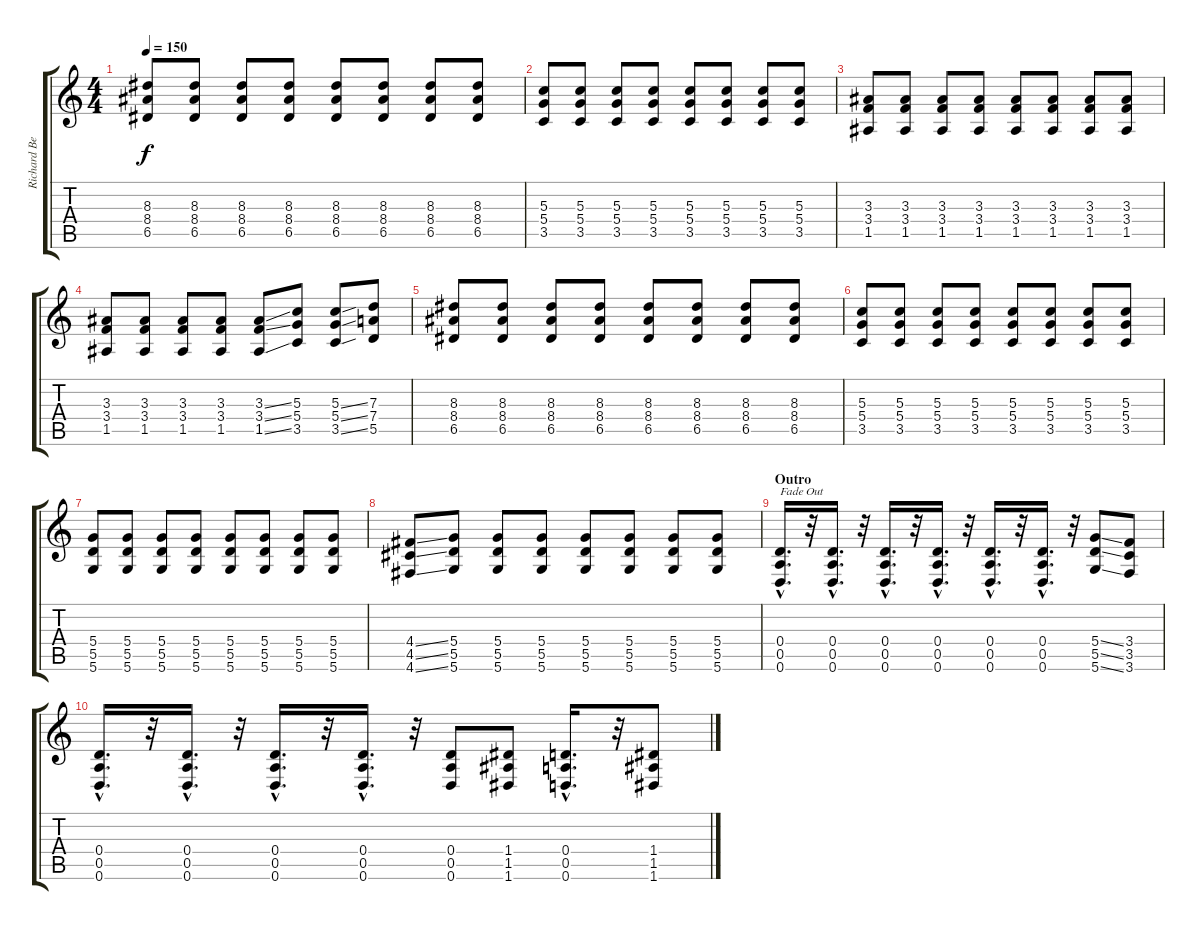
\track ("Richard Bernstein" "Richard Be") {instrument distortionguitar}
\staff {score tabs}
\tuning (E4 B3 G3 D3 A2 D2) {hide}
\ts (4 4)
\tempo 150
\clef g2
\ks c
(8.3 8.4 6.5).8{dy f} (8.3 8.4 6.5).8 (8.3 8.4 6.5).8 (8.3 8.4 6.5).8 (8.3 8.4 6.5).8 (8.3 8.4 6.5).8 (8.3 8.4 6.5).8 (8.3 8.4 6.5).8 |
(5.3 5.4 3.5).8 (5.3 5.4 3.5).8 (5.3 5.4 3.5).8 (5.3 5.4 3.5).8 (5.3 5.4 3.5).8 (5.3 5.4 3.5).8 (5.3 5.4 3.5).8 (5.3 5.4 3.5).8 |
(3.3 3.4 1.5).8 (3.3 3.4 1.5).8 (3.3 3.4 1.5).8 (3.3 3.4 1.5).8 (3.3 3.4 1.5).8 (3.3 3.4 1.5).8 (3.3 3.4 1.5).8 (3.3 3.4 1.5).8 |
(3.3 3.4 1.5).8 (3.3 3.4 1.5).8 (3.3 3.4 1.5).8 (3.3 3.4 1.5).8 (3.3{ss} 3.4{ss} 1.5{ss}).8 (5.3 5.4 3.5).8 (5.3{ss} 5.4{ss} 3.5{ss}).8 (7.3 7.4 5.5).8 |
(8.3 8.4 6.5).8 (8.3 8.4 6.5).8 (8.3 8.4 6.5).8 (8.3 8.4 6.5).8 (8.3 8.4 6.5).8 (8.3 8.4 6.5).8 (8.3 8.4 6.5).8 (8.3 8.4 6.5).8 |
(5.3 5.4 3.5).8 (5.3 5.4 3.5).8 (5.3 5.4 3.5).8 (5.3 5.4 3.5).8 (5.3 5.4 3.5).8 (5.3 5.4 3.5).8 (5.3 5.4 3.5).8 (5.3 5.4 3.5).8 |
(5.4 5.5 5.6).8 (5.4 5.5 5.6).8 (5.4 5.5 5.6).8 (5.4 5.5 5.6).8 (5.4 5.5 5.6).8 (5.4 5.5 5.6).8 (5.4 5.5 5.6).8 (5.4 5.5 5.6).8 |
(4.4{ss} 4.5{ss} 4.6{ss}).8 (5.4 5.5 5.6).8 (5.4 5.5 5.6).8 (5.4 5.5 5.6).8 (5.4 5.5 5.6).8 (5.4 5.5 5.6).8 (5.4 5.5 5.6).8 (5.4 5.5 5.6).8 |
\section ("" "Outro")
(0.4{hac} 0.5{hac} 0.6{hac}).16{d txt "Fade Out" volume 0} r.32 (0.4{hac} 0.5{hac} 0.6{hac}).16{d} r.32 (0.4{hac} 0.5{hac} 0.6{hac}).16{d} r.32 (0.4{hac} 0.5{hac} 0.6{hac}).16{d} r.32 (0.4{hac} 0.5{hac} 0.6{hac}).16{d} r.32 (0.4{hac} 0.5{hac} 0.6{hac}).16{d} r.32 (5.4{ss} 5.5{ss} 5.6{ss}).8 (3.4 3.5 3.6).8 |
(0.4{hac} 0.5{hac} 0.6{hac}).16{d} r.32 (0.4{hac} 0.5{hac} 0.6{hac}).16{d} r.32 (0.4{hac} 0.5{hac} 0.6{hac}).16{d} r.32 (0.4{hac} 0.5{hac} 0.6{hac}).16{d} r.32 (0.4 0.5 0.6).8 (1.4 1.5 1.6).8 (0.4{hac} 0.5{hac} 0.6{hac}).16{d} r.32 (1.4 1.5 1.6).8
